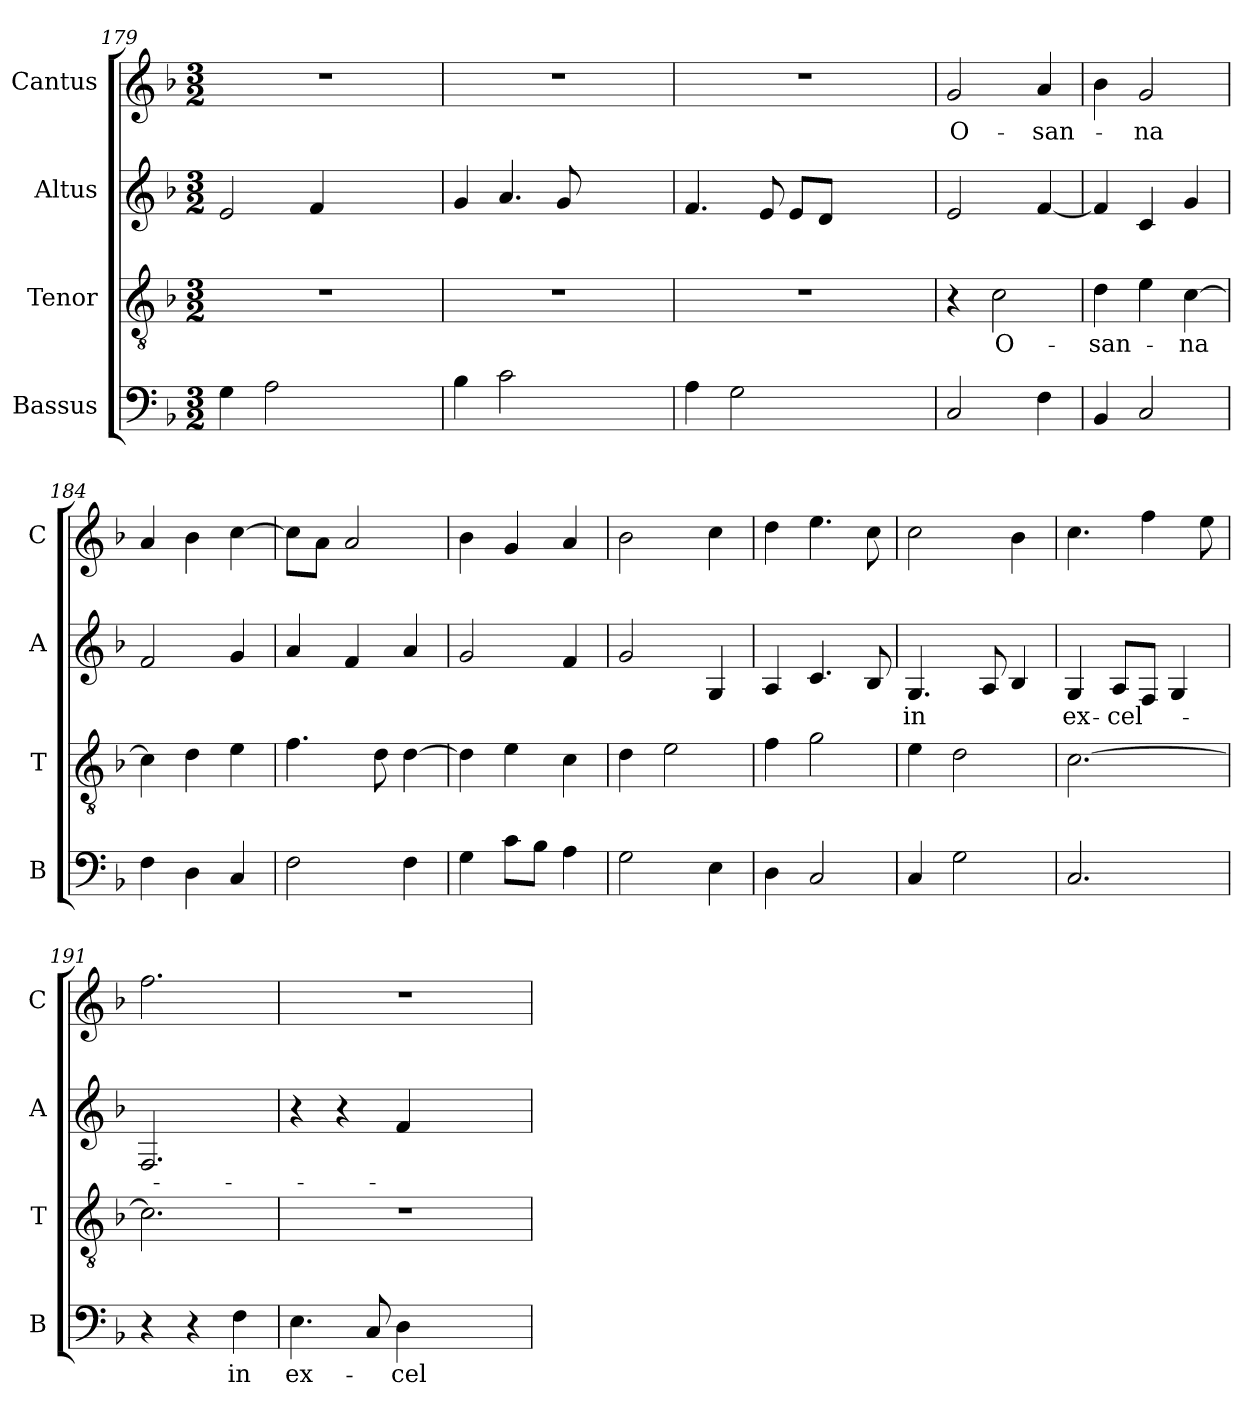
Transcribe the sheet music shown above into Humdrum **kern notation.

**kern	**text	**kern	**text	**kern	**text	**kern	**text
*part4	*part4	*part3	*part3	*part2	*part2	*part1	*part1
*staff4	*staff4	*staff3	*staff3	*staff2	*staff2	*staff1	*staff1
*I"Bassus	*	*I"Tenor	*	*I"Altus	*	*I"Cantus	*
*I'B	*	*I'T	*	*I'A	*	*I'C	*
*clefF4	*	*clefGv2	*	*clefG2	*	*clefG2	*
*k[b-]	*	*k[b-]	*	*k[b-]	*	*k[b-]	*
*F:	*	*F:	*	*F:	*	*F:	*
*M3/2	*	*M3/2	*	*M3/2	*	*M3/2	*
=179	=179	=179	=179	=179	=179	=179	=179
4G\	.	1.r	.	2e/	.	1.r	.
2A\	.	.	.	.	.	.	.
.	.	.	.	4f/	.	.	.
2.ryy	.	.	.	2.ryy	.	.	.
=180	=180	=180	=180	=180	=180	=180	=180
4B-\	.	1.r	.	4g/	.	1.r	.
2c\	.	.	.	4.a/	.	.	.
.	.	.	.	8g/	.	.	.
2.ryy	.	.	.	2.ryy	.	.	.
=181	=181	=181	=181	=181	=181	=181	=181
4A\	.	1.r	.	4.f/	.	1.r	.
2G\	.	.	.	.	.	.	.
.	.	.	.	8e/	.	.	.
.	.	.	.	8e/L	.	.	.
.	.	.	.	8d/J	.	.	.
2.ryy	.	.	.	2.ryy	.	.	.
=182	=182	=182	=182	=182	=182	=182	=182
!	!	!	!	!	!	!	!LO:LY:b
2C/	.	4r	.	2e/	.	2g/	O-
!	!	!	!LO:LY:b	!	!	!	!
.	.	2c\	O-	.	.	.	.
!	!	!	!	!	!	!	!LO:LY:b
4F\	.	.	.	[4f/	.	4a/	-san-
!!LO:PB:g=z
=183	=183	=183	=183	=183	=183	=183	=183
!	!	!	!LO:LY:b	!	!	!	!
4BB-/	.	4d\	-san-	4f/]	.	4b-\	.
!	!	!	!	!	!	!	!LO:LY:b
2C/	.	4e\	.	4c/	.	2g/	-na
!	!	!	!LO:LY:b	!	!	!	!
.	.	[4c\	-na	4g/	.	.	.
=184	=184	=184	=184	=184	=184	=184	=184
4F\	.	4c\]	.	2f/	.	4a/	.
4D\	.	4d\	.	.	.	4b-\	.
4C/	.	4e\	.	4g/	.	[4cc\	.
=185	=185	=185	=185	=185	=185	=185	=185
2F\	.	4.f\	.	4a/	.	8cc\L]	.
.	.	.	.	.	.	8a\J	.
.	.	.	.	4f/	.	2a/	.
.	.	8d\	.	.	.	.	.
4F\	.	[4d\	.	4a/	.	.	.
=186	=186	=186	=186	=186	=186	=186	=186
4G\	.	4d\]	.	2g/	.	4b-\	.
8c\L	.	4e\	.	.	.	4g/	.
8B-\J	.	.	.	.	.	.	.
4A\	.	4c\	.	4f/	.	4a/	.
=187	=187	=187	=187	=187	=187	=187	=187
2G\	.	4d\	.	2g/	.	2b-\	.
.	.	2e\	.	.	.	.	.
4E\	.	.	.	4G/	.	4cc\	.
=188	=188	=188	=188	=188	=188	=188	=188
4D\	.	4f\	.	4A/	.	4dd\	.
2C/	.	2g\	.	4.c/	.	4.ee\	.
.	.	.	.	8B-/	.	8cc\	.
=189	=189	=189	=189	=189	=189	=189	=189
!	!	!	!	!	!LO:LY:b	!	!
4C/	.	4e\	.	4.G/	in	2cc\	.
2G\	.	2d\	.	.	.	.	.
.	.	.	.	8A/	.	.	.
.	.	.	.	4B-/	.	4b-\	.
=190	=190	=190	=190	=190	=190	=190	=190
!	!	!	!	!	!LO:LY:b	!	!
2.C/	.	[2.c\	.	4G/	ex-	4.cc\	.
!	!	!	!	!	!LO:LY:b	!	!
.	.	.	.	8A/L	-cel-	.	.
.	.	.	.	8F/J	.	4ff\	.
.	.	.	.	4G/	.	.	.
.	.	.	.	.	.	8ee\	.
!!LO:LB:g=z
=191	=191	=191	=191	=191	=191	=191	=191
4r	.	2.c\]	.	2.F/	.	2.ff\	.
4r	.	.	.	.	.	.	.
!	!LO:LY:b	!	!	!	!	!	!
4F\	in	.	.	.	.	.	.
=192	=192	=192	=192	=192	=192	=192	=192
!	!LO:LY:b	!	!	!	!	!	!
4.E\	ex-	1.r	.	4r	.	1.r	.
.	.	.	.	4r	.	.	.
8C/	.	.	.	.	.	.	.
!	!LO:LY:b	!	!	!	!	!	!
4D\	-cel-	.	.	4f/	.	.	.
2.ryy	.	.	.	2.ryy	.	.	.
=	=	=	=	=	=	=	=
*-	*-	*-	*-	*-	*-	*-	*-
